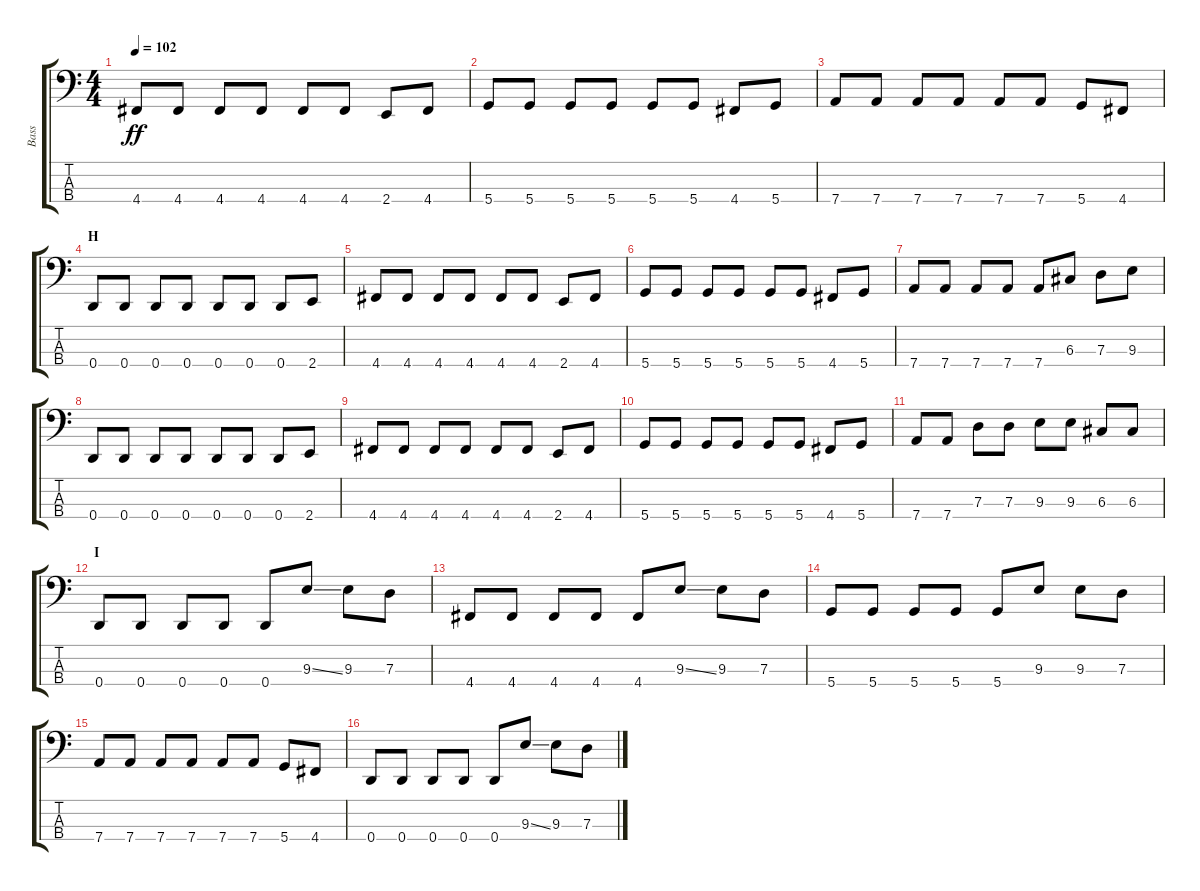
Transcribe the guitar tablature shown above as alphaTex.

\track ("Bass" "Bass") {instrument electricbasspick}
\staff {score tabs}
\tuning (F2 C2 G1 D1) {hide}
\ts (4 4)
\tempo 102
\clef f4
\ks c
4.4.8{dy ff} 4.4.8 4.4.8 4.4.8 4.4.8 4.4.8 2.4.8 4.4.8 |
5.4.8 5.4.8 5.4.8 5.4.8 5.4.8 5.4.8 4.4.8 5.4.8 |
7.4.8 7.4.8 7.4.8 7.4.8 7.4.8 7.4.8 5.4.8 4.4.8 |
\section ("" "H")
0.4.8 0.4.8 0.4.8 0.4.8 0.4.8 0.4.8 0.4.8 2.4.8 |
4.4.8 4.4.8 4.4.8 4.4.8 4.4.8 4.4.8 2.4.8 4.4.8 |
5.4.8 5.4.8 5.4.8 5.4.8 5.4.8 5.4.8 4.4.8 5.4.8 |
7.4.8 7.4.8 7.4.8 7.4.8 7.4.8 6.3.8 7.3.8 9.3.8 |
0.4.8 0.4.8 0.4.8 0.4.8 0.4.8 0.4.8 0.4.8 2.4.8 |
4.4.8 4.4.8 4.4.8 4.4.8 4.4.8 4.4.8 2.4.8 4.4.8 |
5.4.8 5.4.8 5.4.8 5.4.8 5.4.8 5.4.8 4.4.8 5.4.8 |
7.4.8 7.4.8 7.3.8 7.3.8 9.3.8 9.3.8 6.3.8 6.3.8 |
\section ("" "I")
0.4.8 0.4.8 0.4.8 0.4.8 0.4.8 9.3{ss}.8 9.3.8 7.3.8 |
4.4.8 4.4.8 4.4.8 4.4.8 4.4.8 9.3{ss}.8 9.3.8 7.3.8 |
5.4.8 5.4.8 5.4.8 5.4.8 5.4.8 9.3.8 9.3.8 7.3.8 |
7.4.8 7.4.8 7.4.8 7.4.8 7.4.8 7.4.8 5.4.8 4.4.8 |
0.4.8 0.4.8 0.4.8 0.4.8 0.4.8 9.3{ss}.8 9.3.8 7.3.8
